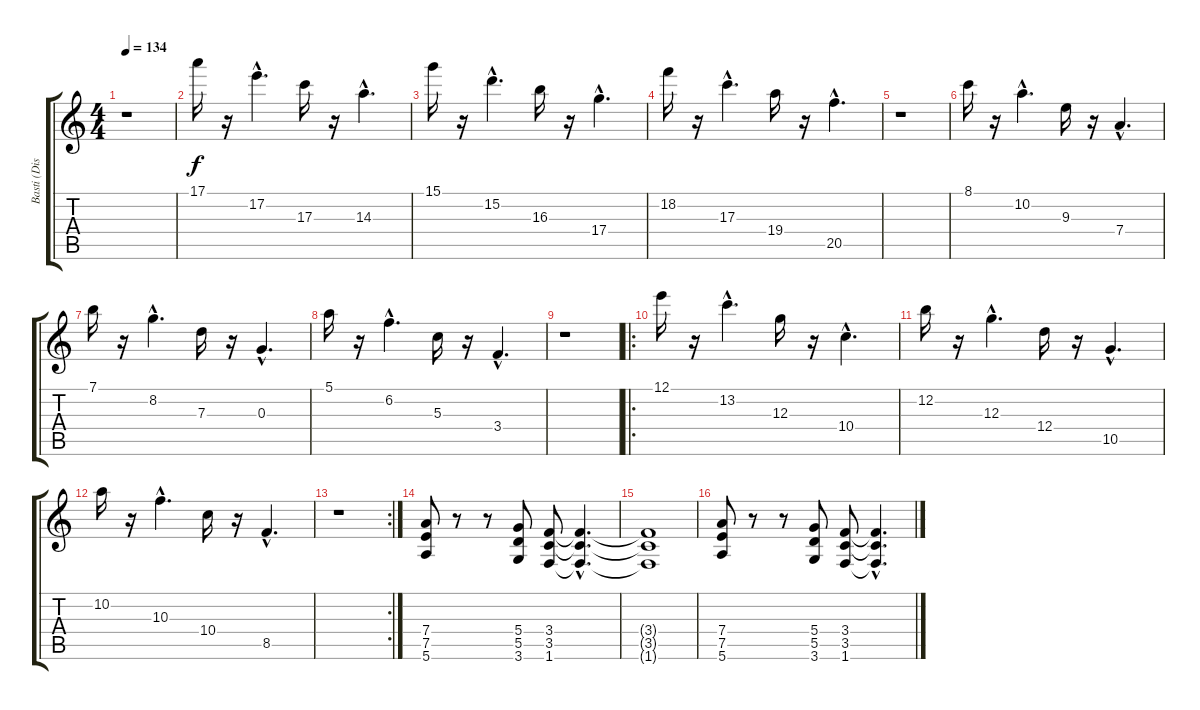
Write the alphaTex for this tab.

\track ("Basti (Dist.-Guitar)" "Basti (Dis") {instrument distortionguitar}
\staff {score tabs}
\tuning (E4 B3 G3 D3 A2 E2) {hide}
\ts (4 4)
\tempo 134
\clef g2
\ks c
r.1{dy f} |
17.1.16 r.16 17.2{hac}.4{d} 17.3.16 r.16 14.3{hac}.4{d} |
15.1.16 r.16 15.2{hac}.4{d} 16.3.16 r.16 17.4{hac}.4{d} |
18.2.16 r.16 17.3{hac}.4{d} 19.4.16 r.16 20.5{hac}.4{d} |
r.1 |
8.1.16 r.16 10.2{hac}.4{d} 9.3.16 r.16 7.4{hac}.4{d} |
7.1.16 r.16 8.2{hac}.4{d} 7.3.16 r.16 0.3{hac}.4{d} |
5.1.16 r.16 6.2{hac}.4{d} 5.3.16 r.16 3.4{hac}.4{d} |
r.1 |
\ro
12.1.16 r.16 13.2{hac}.4{d} 12.3.16 r.16 10.4{hac}.4{d} |
12.2.16 r.16 12.3{hac}.4{d} 12.4.16 r.16 10.5{hac}.4{d} |
10.2.16 r.16 10.3{hac}.4{d} 10.4.16 r.16 8.5{hac}.4{d} |
\rc 2
r.1 |
(7.4 7.5 5.6).8 r.8 r.8 (5.4 5.5 3.6).8 (3.4 3.5 1.6).8 (3.4{hac t} 3.5{hac t} 1.6{hac t}).4{d} |
(3.4{t} 3.5{t} 1.6{t}).1 |
(7.4 7.5 5.6).8 r.8 r.8 (5.4 5.5 3.6).8 (3.4 3.5 1.6).8 (3.4{hac t} 3.5{hac t} 1.6{hac t}).4{d}
